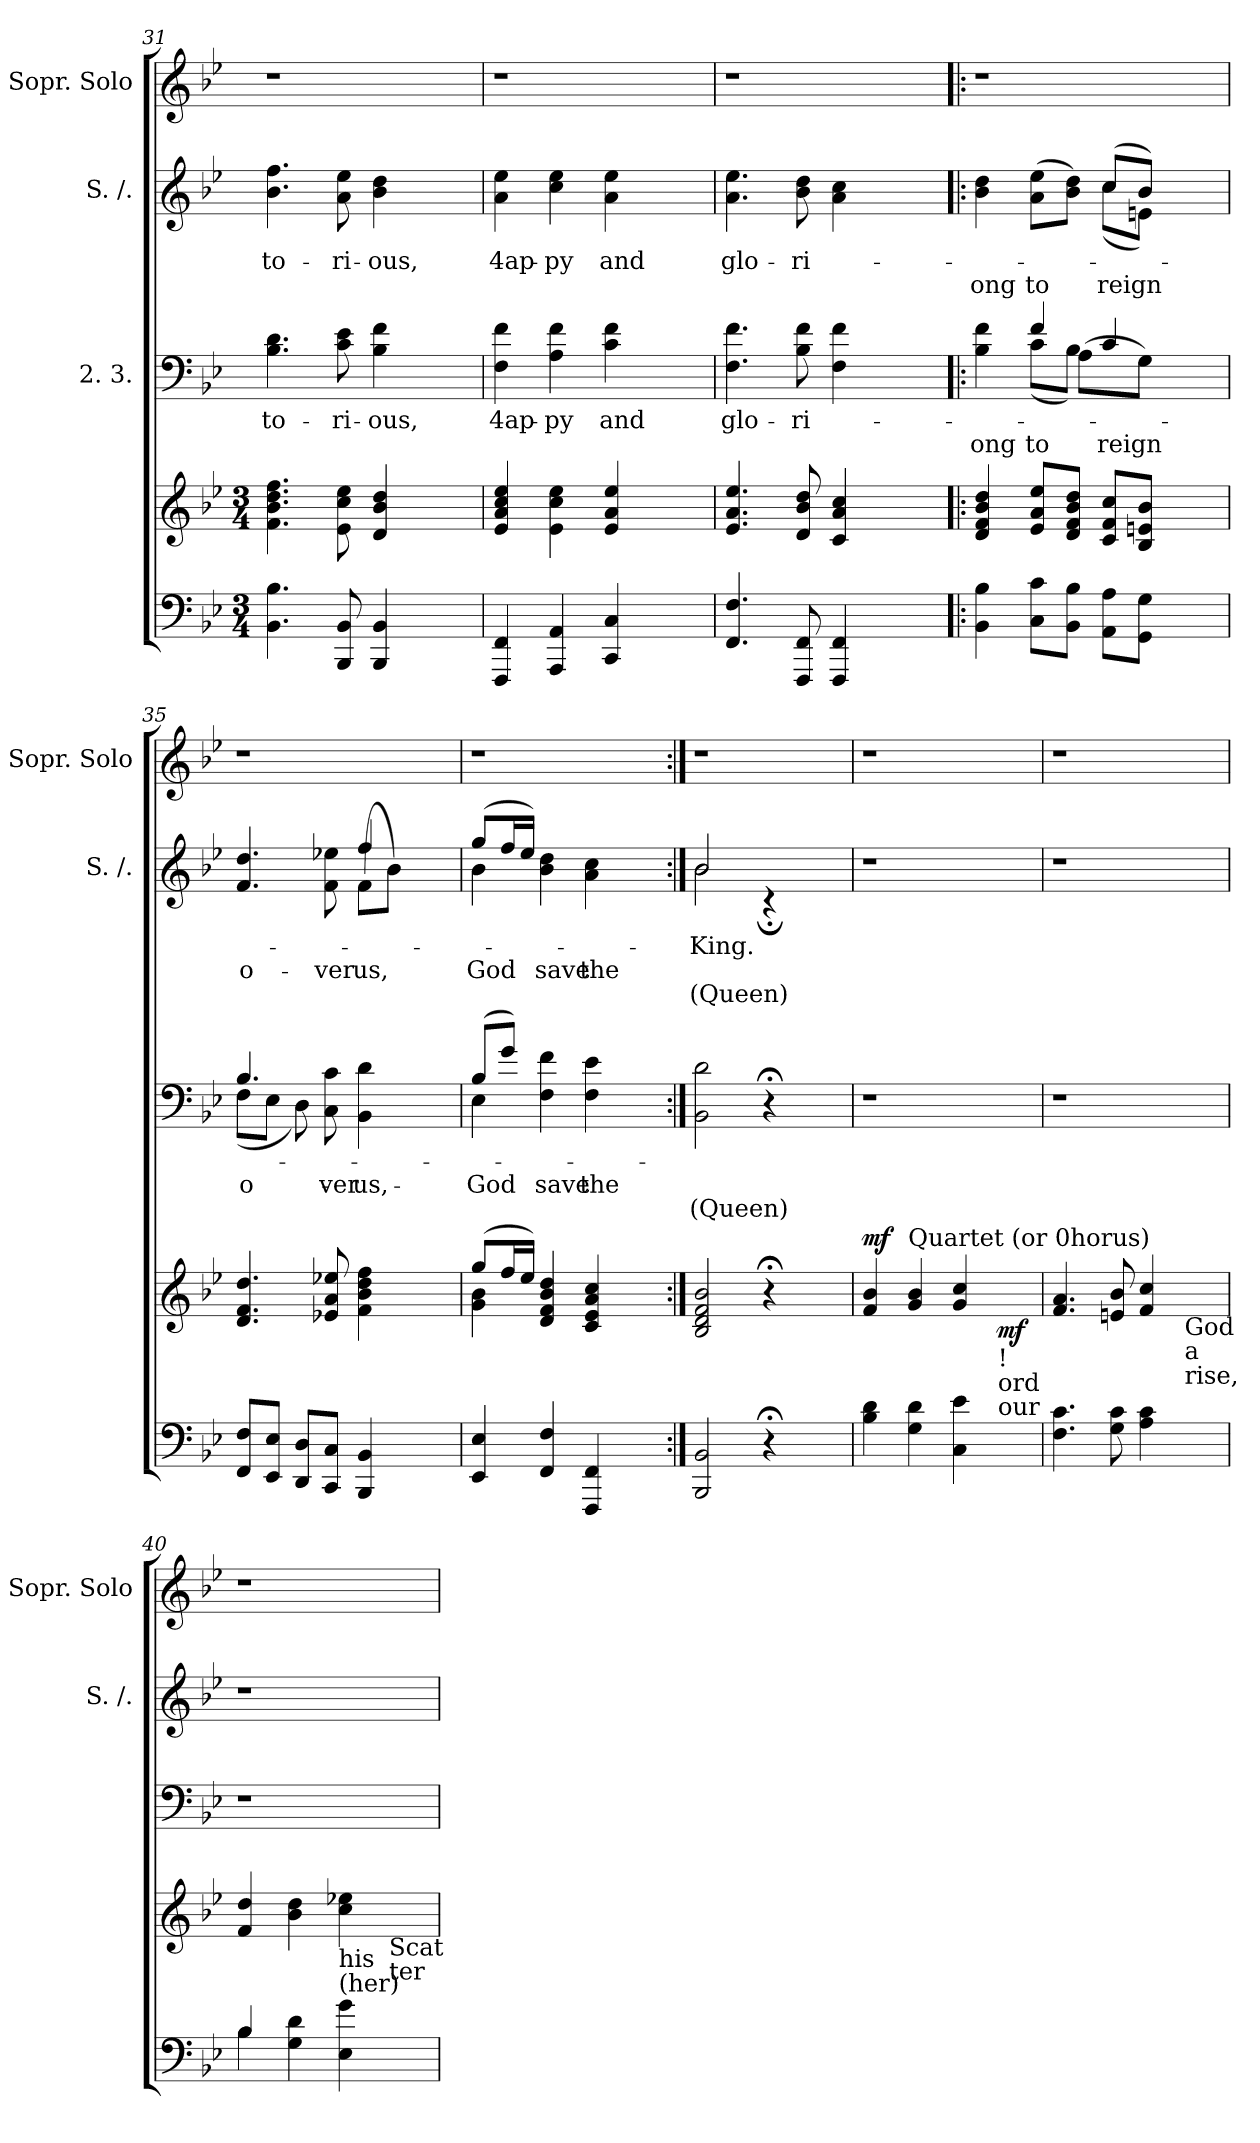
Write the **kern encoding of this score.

**kern	**kern	**dynam	**kern	**text	**text	**text	**kern	**text	**text	**text	**kern
*part5	*part4	*part4	*part3	*part3	*part3	*part3	*part2	*part2	*part2	*part2	*part1
*staff5	*staff4	*staff4	*staff3	*staff3	*staff3	*staff3	*staff2	*staff2	*staff2	*staff2	*staff1
*	*	*	*I"2. 3.	*	*	*	*I"S. /.	*	*	*	*I"Sopr. Solo
*	*	*	*	*	*	*	*I'S. /.	*	*	*	*I'Sopr. Solo
*clefF4	*clefG2	*	*clefF4	*	*	*	*clefG2	*	*	*	*clefG2
*k[b-e-]	*k[b-e-]	*	*k[b-e-]	*	*	*	*k[b-e-]	*	*	*	*k[b-e-]
*B-:	*B-:	*	*B-:	*	*	*	*B-:	*	*	*	*B-:
*M3/4	*M3/4	*	*	*	*	*	*	*	*	*	*
=31	=31	=31	=31	=31	=31	=31	=31	=31	=31	=31	=31
!	!	!	!	!LO:LY:a	!	!	!	!LO:LY:b	!	!	!
4.BB-\ 4.B-\	4.f\ 4.b-\ 4.dd\ 4.ff\	.	4.B-\ 4.d\	-to-	.	.	4.b-\ 4.ff\	-to-	.	.	1r
!	!	!	!	!LO:LY:a	!	!	!	!LO:LY:b	!	!	!
8BBB-/ 8BB-/	8e-\ 8cc\ 8ee-\	.	8c\ 8e-\	-ri-	.	.	8a\ 8ee-\	-ri-	.	.	.
!	!	!	!	!LO:LY:a	!	!	!	!LO:LY:b	!	!	!
4BBB-/ 4BB-/	4d/ 4b-/ 4dd/	.	4B-\ 4f\	-ous,	.	.	4b-\ 4dd\	-ous,	.	.	.
4ryy	4ryy	.	4ryy	.	.	.	4ryy	.	.	.	.
=32	=32	=32	=32	=32	=32	=32	=32	=32	=32	=32	=32
!	!	!	!	!LO:LY:a	!	!	!	!LO:LY:b	!	!	!
4FFF/ 4FF/	4e-/ 4a/ 4cc/ 4ee-/	.	4F\ 4f\	4ap-	.	.	4a\ 4ee-\	4ap-	.	.	1r
!	!	!	!	!LO:LY:a	!	!	!	!LO:LY:b	!	!	!
4AAA/ 4AA/	4e-\ 4cc\ 4ee-\	.	4A\ 4f\	-py	.	.	4cc\ 4ee-\	-py	.	.	.
!	!	!	!	!LO:LY:a	!	!	!	!LO:LY:b	!	!	!
4CC/ 4C/	4e-/ 4a/ 4ee-/	.	4c\ 4f\	and	.	.	4a\ 4ee-\	and	.	.	.
4ryy	4ryy	.	4ryy	.	.	.	4ryy	.	.	.	.
=33	=33	=33	=33	=33	=33	=33	=33	=33	=33	=33	=33
!	!	!	!	!LO:LY:a	!	!	!	!LO:LY:b	!	!	!
4.FF/ 4.F/	4.e-/ 4.a/ 4.ee-/	.	4.F\ 4.f\	glo-	.	.	4.a\ 4.ee-\	glo-	.	.	1r
!	!	!	!	!LO:LY:a	!	!	!	!LO:LY:b	!	!	!
8FFF/ 8FF/	8d/ 8b-/ 8dd/	.	8B-\ 8f\	-ri-	.	.	8b-\ 8dd\	-ri-	.	.	.
4FFF/ 4FF/	4c/ 4a/ 4cc/	.	4F\ 4f\	.	.	.	4a\ 4cc\	.	.	.	.
4ryy	4ryy	.	4ryy	.	.	.	4ryy	.	.	.	.
!!LO:LB:g=z
=34!|:	=34!|:	=34!|:	=34!|:	=34!|:	=34!|:	=34!|:	=34!|:	=34!|:	=34!|:	=34!|:	=34!|:
!	!	!	!	!	!LO:LY:a	!	!	!	!LO:LY:b	!	!
*	*	*	*^	*	*	*	*^	*	*	*	*
*	*	*	*	*^	*	*	*	*	*	*	*	*	*
4BB-\ 4B-\	4d/ 4f/ 4b-/ 4dd/	.	4B-\ 4f\	4ryy	4.ryy	.	ong	.	2ryy	4b-\ 4dd\	.	ong	.	1r
!	!	!	!	!	!	!	!LO:LY:a	!	!	!	!	!LO:LY:b	!	!
8C\ 8c\L	8e-/ 8a/ 8ee-/L	.	4f/	(<8c\L	.	.	to	.	.	(<8a\ 8ee-\L	.	to	.	.
8BB-\ 8B-\J	8d/ 8f/ 8b-/ 8dd/J	.	.	8B-\J)	(<8A\L	.	.	.	.	8b-\ 8dd\J)	.	.	.	.
!	!	!	!	!	!	!	!LO:LY:a	!	!	!	!	!LO:LY:b	!	!
8AA\ 8A\L	8c/ 8f/ 8cc/L	.	4ryy	4c/	8ryy	.	reign	.	(>8cc/L	(<8cc\L	.	reign	.	.
8GG\ 8G\J	8B-/ 8en/ 8b-/J	.	.	.	8G\J)	.	.	.	8b-/J)	8en\J)	.	.	.	.
4ryy	4ryy	.	4ryy	4ryy	4ryy	.	.	.	4ryy	4ryy	.	.	.	.
=35	=35	=35	=35	=35	=35	=35	=35	=35	=35	=35	=35	=35	=35	=35
!	!	!	!	!	!	!	!LO:LY:a	!	!	!	!	!LO:LY:b	!	!
*	*	*	*	*v	*v	*	*	*	*	*	*	*	*	*
8FF/ 8F/L	4.d/ 4.f/ 4.dd/	.	4.B-/	(<8F\L	.	o-	.	4.f/ 4.dd/	2ryy	.	o-	.	1r
8EE-/ 8E-/J	.	.	.	8E-\J	.	.	.	.	.	.	.	.	.
8DD/ 8D/L	.	.	.	8D\)	.	.	.	.	.	.	.	.	.
!	!	!	!	!	!	!LO:LY:a	!	!	!	!	!LO:LY:b	!	!
8CC/ 8C/J	8e-X/ 8a/ 8ee-X/	.	4ryy	8C\ 8c\	.	-ver	.	8f\ 8ee-X\	.	.	-ver	.	.
!	!	!	!	!	!	!LO:LY:a	!	!	!	!	!LO:LY:b	!	!
4BBB-/ 4BB-/	4f\ 4b-\ 4dd\ 4ff\	.	.	4BB-\ 4d\	.	us,	.	(<8f\L	4ff/	.	us,	.	.
.	.	.	4.ryy	.	.	.	.	8b-\J)	.	.	.	.	.
4ryy	4ryy	.	.	4ryy	.	.	.	4ryy	4ryy	.	.	.	.
=36	=36	=36	=36	=36	=36	=36	=36	=36	=36	=36	=36	=36	=36
*	*^	*	*	*	*	*	*	*	*	*	*	*	*
!	!	!	!	!	!	!	!LO:LY:a	!	!	!	!	!LO:LY:b	!	!
4EE-/ 4E-/	(>8gg/L	4g\ 4b-\	.	(>8B-/L	4E-\	.	God	.	(>8gg/L	4b-\	.	God	.	1r
.	16ff/L	.	.	8g/J)	.	.	.	.	16ff/L	.	.	.	.	.
.	16ee-/JJ)	.	.	.	.	.	.	.	16ee-/JJ)	.	.	.	.	.
!	!	!	!	!	!	!	!LO:LY:a	!	!	!	!	!LO:LY:b	!	!
4FF/ 4F/	4d/ 4f/ 4b-/ 4dd/	4ryy	.	4ryy	4F\ 4f\	.	save	.	4ryy	4b-\ 4dd\	.	save	.	.
!	!	!	!	!	!	!	!LO:LY:a	!	!	!	!	!LO:LY:b	!	!
4FFF/ 4FF/	4c/ 4e-/ 4a/ 4cc/	2ryy	.	2ryy	4F\ 4e-\	.	the	.	2ryy	4a\ 4cc\	.	the	.	.
4ryy	4ryy	.	.	.	4ryy	.	.	.	.	4ryy	.	.	.	.
*	*v	*v	*	*	*	*	*	*	*	*	*	*	*	*
=37:|!	=37:|!	=37:|!	=37:|!	=37:|!	=37:|!	=37:|!	=37:|!	=37:|!	=37:|!	=37:|!	=37:|!	=37:|!	=37:|!
!	!	!	!	!	!	!	!LO:LY:a	!	!	!LO:LY:b	!	!LO:LY:b	!
*	*	*	*v	*v	*	*	*	*	*	*	*	*	*
2BBB-/ 2BB-/	2B-/ 2d/ 2f/ 2b-/	.	2BB-\ 2d\	.	.	(Queen)	2b-\	2b-/	King.	.	(Queen)	1r
4r;<	4r;<	.	4r;<	.	.	.	4ryy	4r;c	.	.	.	.
4ryy	4ryy	.	4ryy	.	.	.	4ryy	4ryy	.	.	.	.
!!LO:LB:g=z
=38	=38	=38	=38	=38	=38	=38	=38	=38	=38	=38	=38	=38
!	!	!LO:DY:a	!	!	!	!	!	!	!	!	!	!
*	*	*	*	*	*	*	*v	*v	*	*	*	*
4B-\ 4d\	4f/ 4b-/	mf	1r	.	.	.	1r	.	.	.	1r
!	!LO:TX:a:t=Quartet (or 0horus)	!	!	!	!	!	!	!	!	!	!
4G\ 4d\	4g/ 4b-/	.	.	.	.	.	.	.	.	.	.
4C\ 4e-\	4g/ 4cc/	.	.	.	.	.	.	.	.	.	.
!	!LO:TX:b:t=!	!	!	!	!	!	!	!	!	!	!
!	!LO:TX:b:t=ord	!	!	!	!	!	!	!	!	!	!
!	!LO:TX:b:t=our	!	!	!	!	!	!	!	!	!	!
!	!	!LO:DY:b	!	!	!	!	!	!	!	!	!
4ryy	4ryy	mf	.	.	.	.	.	.	.	.	.
=39	=39	=39	=39	=39	=39	=39	=39	=39	=39	=39	=39
4.F\ 4.c\	4.f/ 4.a/	.	1r	.	.	.	1r	.	.	.	1r
8G\ 8c\	8en/ 8b-/	.	.	.	.	.	.	.	.	.	.
4A\ 4c\	4f/ 4cc/	.	.	.	.	.	.	.	.	.	.
!	!LO:TX:b:t=God	!	!	!	!	!	!	!	!	!	!
!	!LO:TX:b:t=a	!	!	!	!	!	!	!	!	!	!
!	!LO:TX:b:t=rise,	!	!	!	!	!	!	!	!	!	!
4ryy	4ryy	.	.	.	.	.	.	.	.	.	.
=40	=40	=40	=40	=40	=40	=40	=40	=40	=40	=40	=40
*^	*	*	*	*	*	*	*	*	*	*	*
4B-\	4B-/	4f/ 4dd/	.	1r	.	.	.	1r	.	.	.	1r
4G\ 4d\	4ryy	4b-\ 4dd\	.	.	.	.	.	.	.	.	.	.
!	!	!LO:TX:b:t=his	!	!	!	!	!	!	!	!	!	!
!LO:TX:a:t=(her)	!	!	!	!	!	!	!	!	!	!	!	!
4E-\ 4g\	2ryy	4cc\ 4ee-X\	.	.	.	.	.	.	.	.	.	.
!	!	!LO:TX:b:t=Scat	!	!	!	!	!	!	!	!	!	!
!	!	!LO:TX:b:t=ter	!	!	!	!	!	!	!	!	!	!
4ryy	.	4ryy	.	.	.	.	.	.	.	.	.	.
*v	*v	*	*	*	*	*	*	*	*	*	*	*
=	=	=	=	=	=	=	=	=	=	=	=
*-	*-	*-	*-	*-	*-	*-	*-	*-	*-	*-	*-
